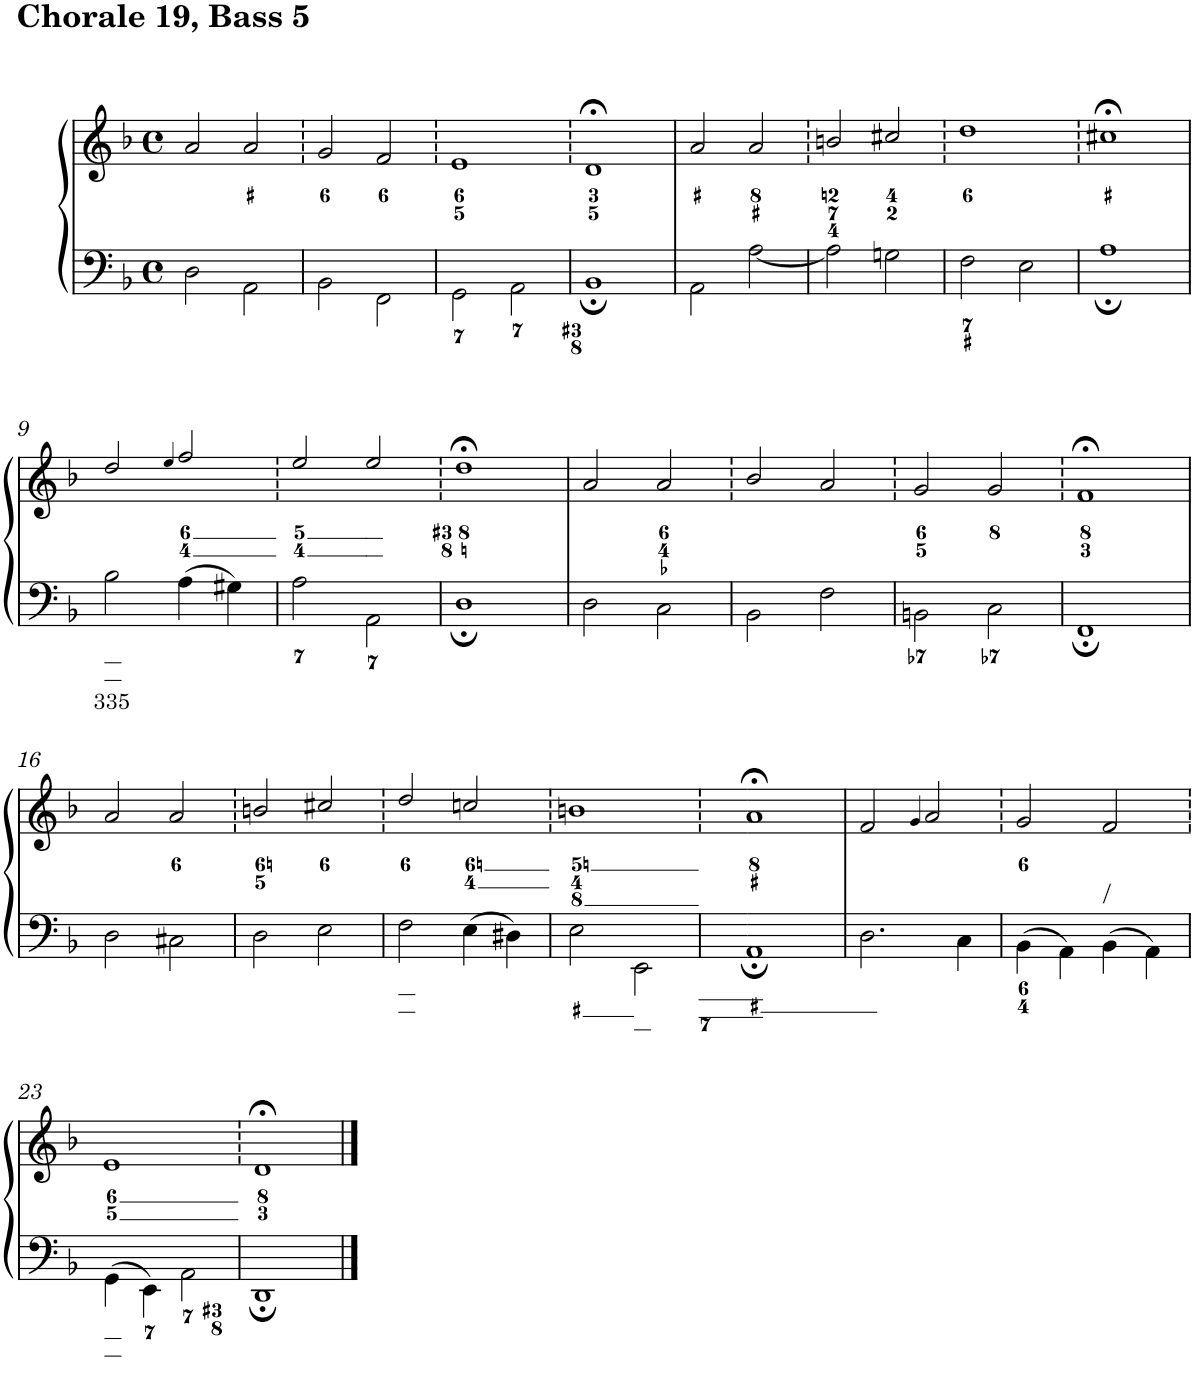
**kern	**text	**kern
*part1	*part1	*part1
*staff2	*staff2	*staff1
*I"Piano	*	*
*I'Pno.	*	*
*clefF4	*	*clefG2
*k[b-]	*	*k[b-]
*F:	*	*F:
*M4/4	*	*M4/4
*met(c)	*	*met(c)
=1	=1	=1
2D\	.	2a/
2AA\	.	2a/
=2	=2	=2
2BB-\	.	2g/
2FF\	.	2f/
=3	=3	=3
2GG\	.	1e
2AA\	.	.
=4	=4	=4
1BB-;	.	1d;<
=5	=5	=5
2AA\	.	2a/
[<2A\	.	2a/
=6	=6	=6
2A\]	.	2bn/
2Gn\	.	2cc#X/
=7	=7	=7
2F\	.	1dd
2E\	.	.
=8	=8	=8
1A;	.	1cc#X;<
!!LO:LB:g=z
=9	=9	=9
!	!LO:LY:b	!
2B-\	335	2dd/
.	.	4qee/
4A\	.	2ff/
4G#X\	.	.
=10	=10	=10
2A\	.	2ee/
2AA\	.	2ee/
=11	=11	=11
1D;	.	1dd;<
=12	=12	=12
2D\	.	2a/
2C\	.	2a/
=13	=13	=13
2BB-\	.	2b-/
2F\	.	2a/
=14	=14	=14
2BBn\	.	2g/
2C\	.	2g/
=15	=15	=15
1FF;	.	1f;<
!!LO:LB:g=z
=16	=16	=16
2D\	.	2a/
2C#X\	.	2a/
=17	=17	=17
2D\	.	2bn/
2E\	.	2cc#X/
=18	=18	=18
2F\	.	2dd/
4E\	.	2ccn/
4D#X\	.	.
=19	=19	=19
2E\	.	1bn
2EE\	.	.
=20	=20	=20
1AA;	.	1a;<
=21	=21	=21
2.D\	.	2f/
.	.	4qg/
.	.	2a/
4C\	.	.
=22	=22	=22
4BB-\	.	2g/
4AA\	.	.
!LO:TX:a:t=/	!	!
4BB-\	.	2f/
4AA\	.	.
!!LO:LB:g=z
=23	=23	=23
4GG\	.	1e
4EE\	.	.
2AA\	.	.
=24	=24	=24
1DD;	.	1d;<
==	==	==
*-	*-	*-
